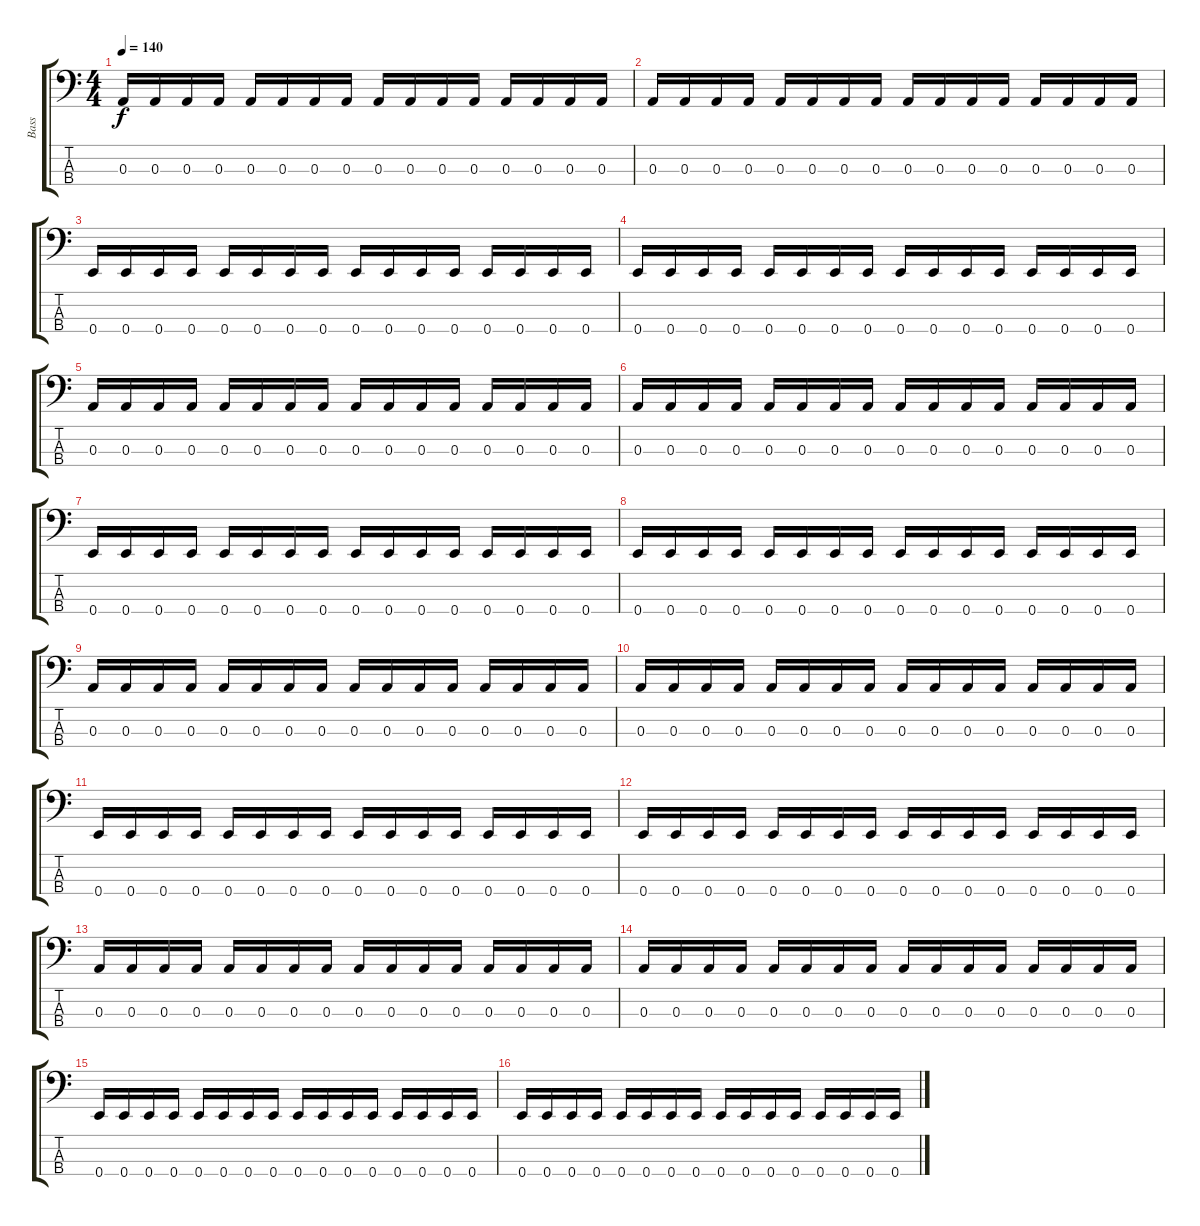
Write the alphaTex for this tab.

\track ("Bass" "Bass") {instrument electricbassfinger}
\staff {score tabs}
\tuning (G2 D2 A1 E1) {hide}
\ts (4 4)
\tempo 140
\clef f4
\ks c
0.3.16{dy f instrument electricbassfinger} 0.3.16 0.3.16 0.3.16 0.3.16 0.3.16 0.3.16 0.3.16 0.3.16 0.3.16 0.3.16 0.3.16 0.3.16 0.3.16 0.3.16 0.3.16 |
0.3.16 0.3.16 0.3.16 0.3.16 0.3.16 0.3.16 0.3.16 0.3.16 0.3.16 0.3.16 0.3.16 0.3.16 0.3.16 0.3.16 0.3.16 0.3.16 |
0.4.16 0.4.16 0.4.16 0.4.16 0.4.16 0.4.16 0.4.16 0.4.16 0.4.16 0.4.16 0.4.16 0.4.16 0.4.16 0.4.16 0.4.16 0.4.16 |
0.4.16 0.4.16 0.4.16 0.4.16 0.4.16 0.4.16 0.4.16 0.4.16 0.4.16 0.4.16 0.4.16 0.4.16 0.4.16 0.4.16 0.4.16 0.4.16 |
0.3.16 0.3.16 0.3.16 0.3.16 0.3.16 0.3.16 0.3.16 0.3.16 0.3.16 0.3.16 0.3.16 0.3.16 0.3.16 0.3.16 0.3.16 0.3.16 |
0.3.16 0.3.16 0.3.16 0.3.16 0.3.16 0.3.16 0.3.16 0.3.16 0.3.16 0.3.16 0.3.16 0.3.16 0.3.16 0.3.16 0.3.16 0.3.16 |
0.4.16 0.4.16 0.4.16 0.4.16 0.4.16 0.4.16 0.4.16 0.4.16 0.4.16 0.4.16 0.4.16 0.4.16 0.4.16 0.4.16 0.4.16 0.4.16 |
0.4.16 0.4.16 0.4.16 0.4.16 0.4.16 0.4.16 0.4.16 0.4.16 0.4.16 0.4.16 0.4.16 0.4.16 0.4.16 0.4.16 0.4.16 0.4.16 |
0.3.16 0.3.16 0.3.16 0.3.16 0.3.16 0.3.16 0.3.16 0.3.16 0.3.16 0.3.16 0.3.16 0.3.16 0.3.16 0.3.16 0.3.16 0.3.16 |
0.3.16 0.3.16 0.3.16 0.3.16 0.3.16 0.3.16 0.3.16 0.3.16 0.3.16 0.3.16 0.3.16 0.3.16 0.3.16 0.3.16 0.3.16 0.3.16 |
0.4.16 0.4.16 0.4.16 0.4.16 0.4.16 0.4.16 0.4.16 0.4.16 0.4.16 0.4.16 0.4.16 0.4.16 0.4.16 0.4.16 0.4.16 0.4.16 |
0.4.16 0.4.16 0.4.16 0.4.16 0.4.16 0.4.16 0.4.16 0.4.16 0.4.16 0.4.16 0.4.16 0.4.16 0.4.16 0.4.16 0.4.16 0.4.16 |
0.3.16 0.3.16 0.3.16 0.3.16 0.3.16 0.3.16 0.3.16 0.3.16 0.3.16 0.3.16 0.3.16 0.3.16 0.3.16 0.3.16 0.3.16 0.3.16 |
0.3.16 0.3.16 0.3.16 0.3.16 0.3.16 0.3.16 0.3.16 0.3.16 0.3.16 0.3.16 0.3.16 0.3.16 0.3.16 0.3.16 0.3.16 0.3.16 |
0.4.16 0.4.16 0.4.16 0.4.16 0.4.16 0.4.16 0.4.16 0.4.16 0.4.16 0.4.16 0.4.16 0.4.16 0.4.16 0.4.16 0.4.16 0.4.16 |
0.4.16 0.4.16 0.4.16 0.4.16 0.4.16 0.4.16 0.4.16 0.4.16 0.4.16 0.4.16 0.4.16 0.4.16 0.4.16 0.4.16 0.4.16 0.4.16
